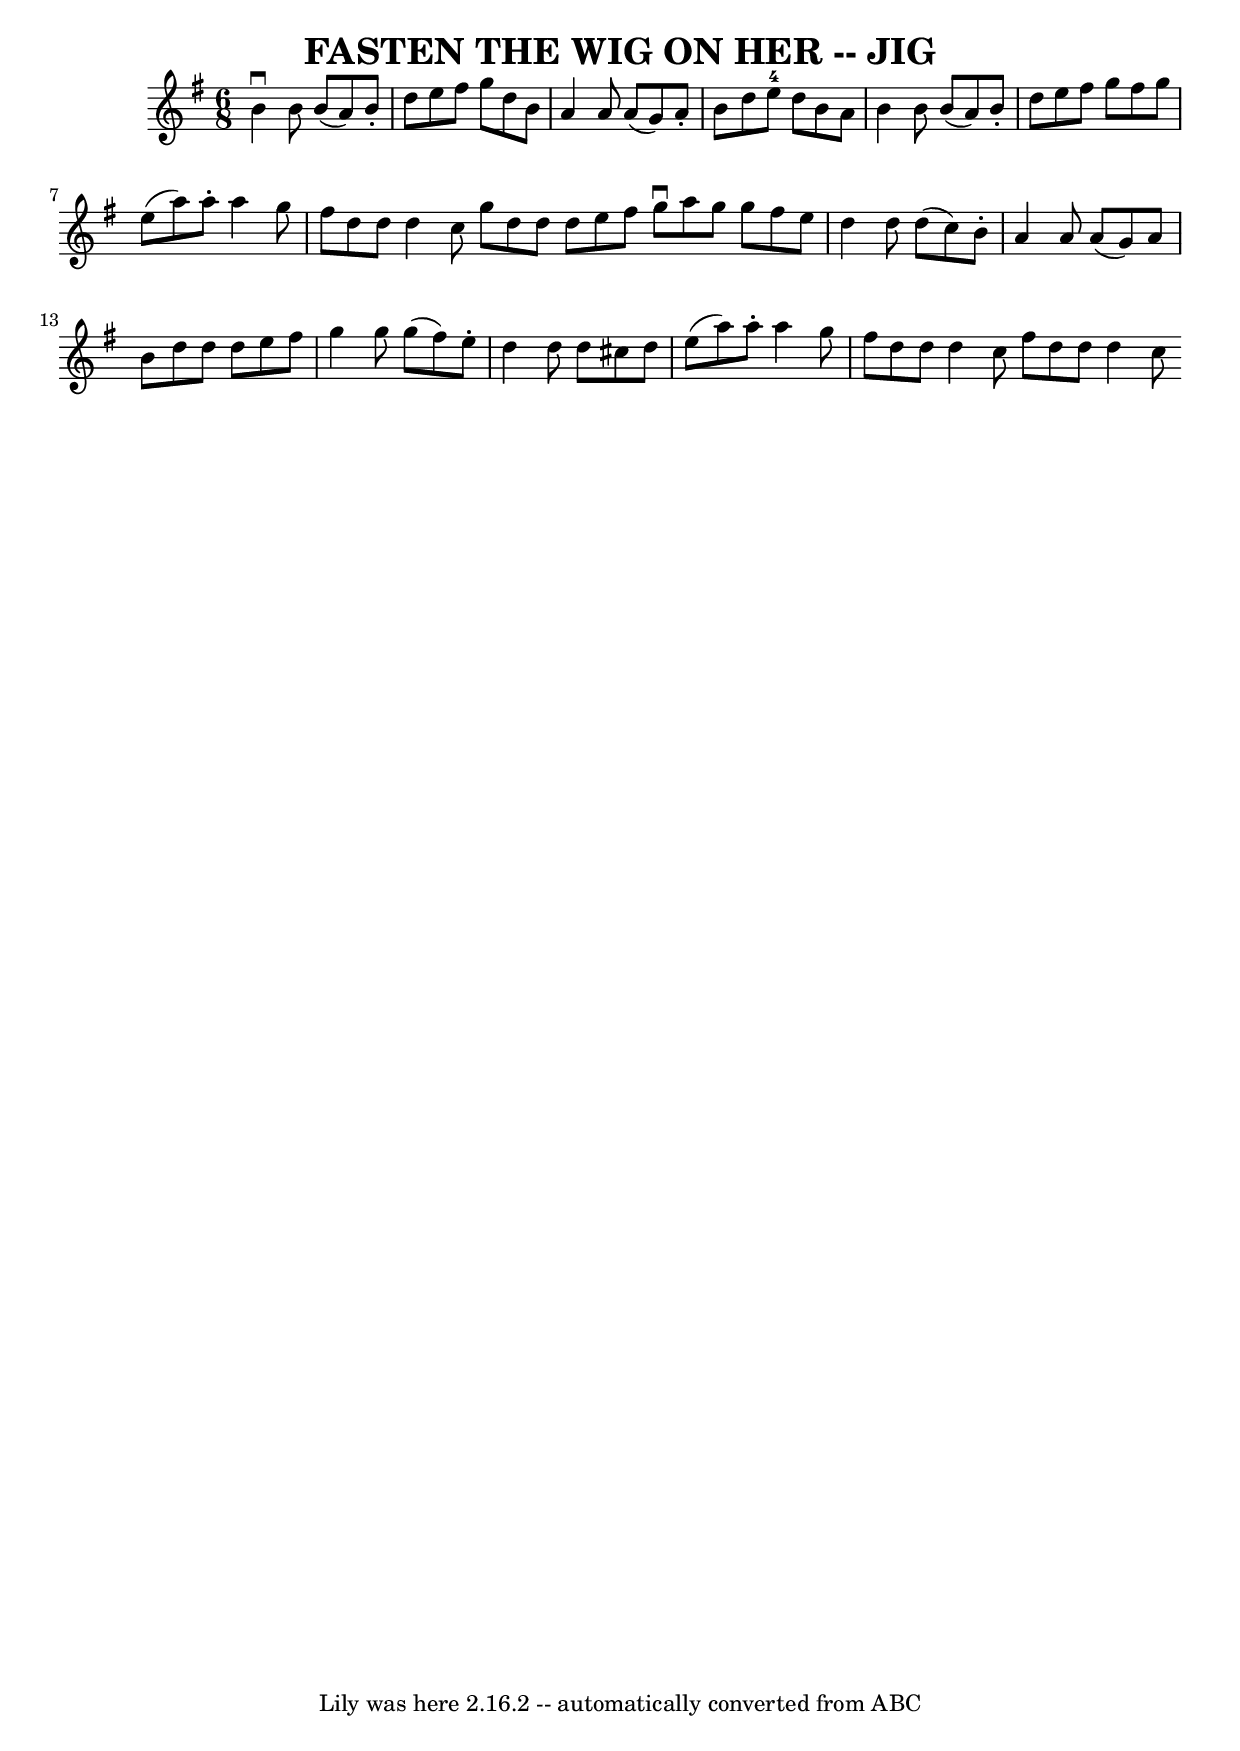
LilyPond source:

\version "2.16.2"
\include "Mammoth.ily"
\header {
  %% book = "Ryan's Mammoth Collection of Fiddle Tunes"
 crossRefNumber = "1"
 footnotes = "\\\\The g in bar 9 is probably a typo."
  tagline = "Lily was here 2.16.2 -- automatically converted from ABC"
  title = "FASTEN THE WIG ON HER -- JIG"

}
voicedefault =  {


  \time 6/8 
  \key d \mixolydian b'4^\downbow b'8 b'8 (a'8) b'8-.    |
 d''8 e''8 fis''8 g''8 d''8 b'8    |
 a'4 a'8 a'8 (g'8) a'8-.    |
 b'8 d''8 e''8-4 d''8 b'8 a'8         |
 b'4 b'8 b'8 (a'8) b'8-.   |
 d''8 e''8 fis''8 g''8 fis''8 g''8     |
 e''8 (a''8) a''8-. a''4 g''8    |
 fis''8 d''8 d''8 d''4 c''8    \bar ":|" g''8 d''8 d''8 d''8 e''8 fis''8    \bar " |."    \bar "|:" g''8^\downbow a''8 g''8 g''8 fis''8 e''8      |
 d''4 d''8 d''8 (c''8) b'8-.   |
 a'4 a'8 a'8 (g'8) a'8     |
 b'8 d''8 d''8 d''8 e''8 fis''8         |
 g''4 g''8 g''8 (fis''8) e''8-.    |
 d''4 d''8 d''8 cis''8 d''8    |
 e''8 (a''8) a''8-. a''4 g''8    | |
 fis''8 d''8 d''8 d''4 c''8    \bar ":|" fis''8 d''8 d''8 d''4 c''8    \bar " |." 
  

}

\score{
  <<

    \context Staff="default"
    {
      \voicedefault 
      
    }

  >>
  \layout {
    
  }
  \midi {
  }

}
